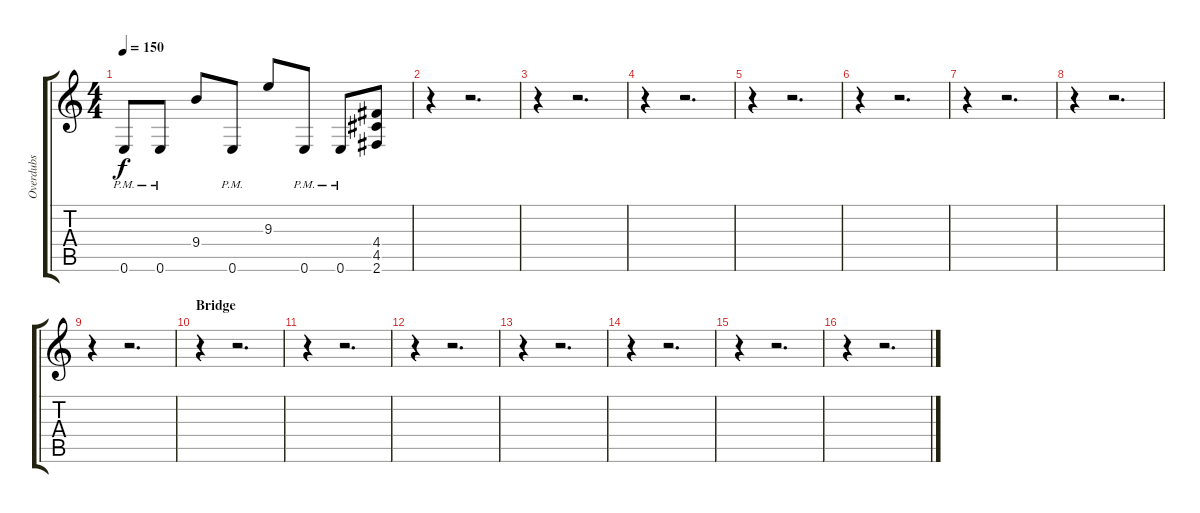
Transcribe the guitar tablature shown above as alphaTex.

\track ("Overdubs" "Overdubs") {instrument distortionguitar}
\staff {score tabs}
\tuning (E4 B3 G3 D3 A2 E2) {hide}
\ts (4 4)
\tempo 150
\clef g2
\ks c
0.6{pm}.8{dy f} 0.6{pm}.8 9.4.8 0.6{pm}.8 9.3.8 0.6{pm}.8 0.6{pm}.8 (4.4 4.5 2.6).8 |
r.4 r.2{d} |
r.4 r.2{d} |
r.4 r.2{d} |
r.4 r.2{d} |
r.4 r.2{d} |
r.4 r.2{d} |
r.4 r.2{d} |
r.4 r.2{d} |
\section ("" "Bridge")
r.4 r.2{d} |
r.4 r.2{d} |
r.4 r.2{d} |
r.4 r.2{d} |
r.4 r.2{d} |
r.4 r.2{d} |
r.4 r.2{d}
